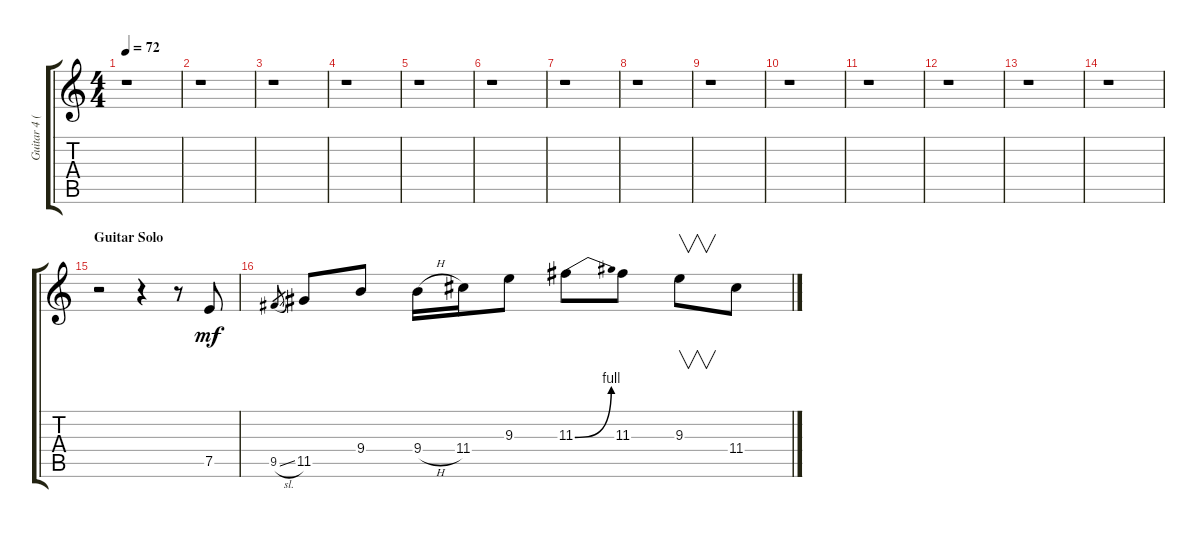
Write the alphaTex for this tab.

\track ("Guitar 4 (Solo)" "Guitar 4 (") {instrument electricguitarclean}
\staff {score tabs}
\tuning (E4 B3 G3 D3 A2 E2) {hide}
\ts (4 4)
\tempo 72
\clef g2
\ks c
r.1{dy mf} |
r.1 |
r.1 |
r.1 |
r.1 |
r.1 |
r.1 |
r.1 |
r.1 |
r.1 |
r.1 |
r.1 |
r.1 |
r.1 |
\section ("" "Guitar Solo")
r.2 r.4 r.8 7.5.8 |
9.5{sl}.8{gr} 11.5.8 9.4.8 9.4{h}.16 11.4.16 9.3.8 11.3{be (bend 0 0 60 4)}.8 11.3.8 9.3.8{v} 11.4.8
